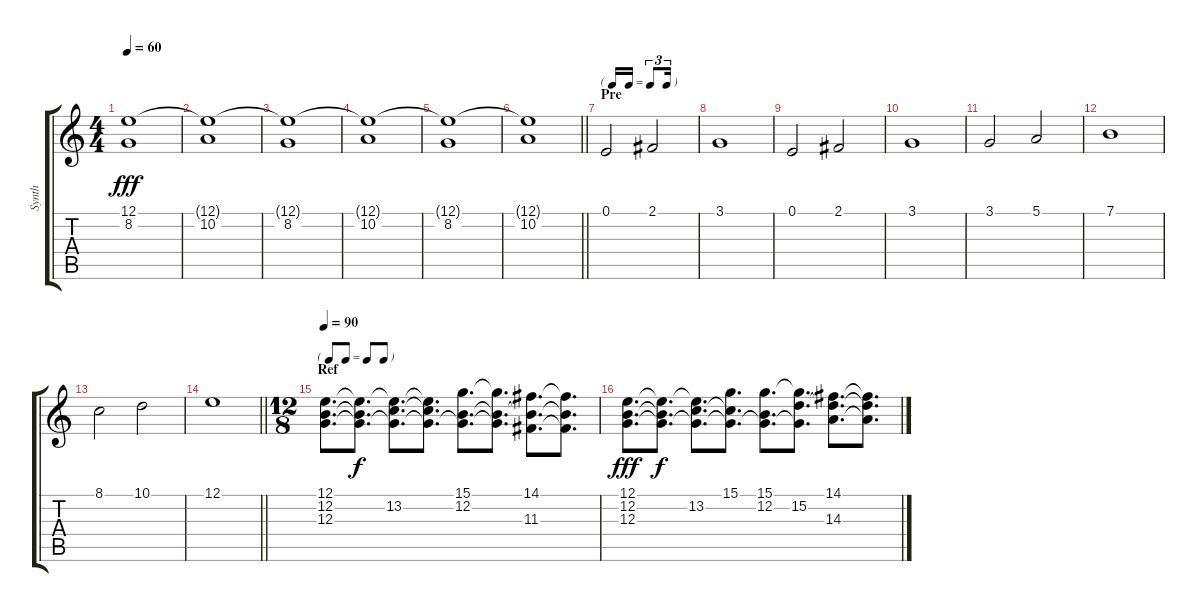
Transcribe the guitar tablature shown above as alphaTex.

\track ("Synth" "Synth") {instrument synthstrings2}
\staff {score tabs}
\tuning (E4 B3 G3 D3 A2 E2) {hide}
\ts (4 4)
\tempo 60
\clef g2
\ks c
(12.1{t} 8.2).1{dy fff} |
(12.1{t} 10.2).1 |
(12.1{t} 8.2).1 |
(12.1{t} 10.2).1 |
(12.1{t} 8.2).1 |
\barLineRight lightlight
(12.1{t} 10.2).1 |
\tf triplet16th
\section ("" "Pre")
0.1.2{volume 11} 2.1.2 |
3.1.1 |
0.1.2 2.1.2 |
3.1.1 |
3.1.2 5.1.2 |
7.1.1 |
8.1.2 10.1.2 |
\barLineRight lightlight
12.1.1 |
\ts (12 8)
\tf none
\section ("" "Ref")
\tempo 90
(12.1 12.2 12.3).8{d instrument stringensemble1} (12.1{t} 12.2{t} 12.3{t}).8{d dy f} (12.1{t} 13.2 12.3{t}).8{d} (12.1{t} 13.2{t} 12.3{t}).8{d} (15.1 12.2 12.3{t}).8{d} (15.1{t} 12.2{t} 12.3{t}).8{d} (14.1 12.2{t} 11.3).8{d} (14.1{t} 12.2{t} 11.3{t}).8{d} |
(12.1 12.2 12.3).8{d dy fff} (12.1{t} 12.2{t} 12.3{t}).8{d dy f} (12.1{t} 13.2 12.3{t}).8{d} (15.1 13.2{t} 12.3{t}).8{d} (15.1 12.2 12.3{t}).8{d} (15.1{t} 15.2 12.3{t}).8{d} (14.1 15.2{t} 14.3).8{d} (14.1{t} 15.2{t} 14.3{t}).8{d}
